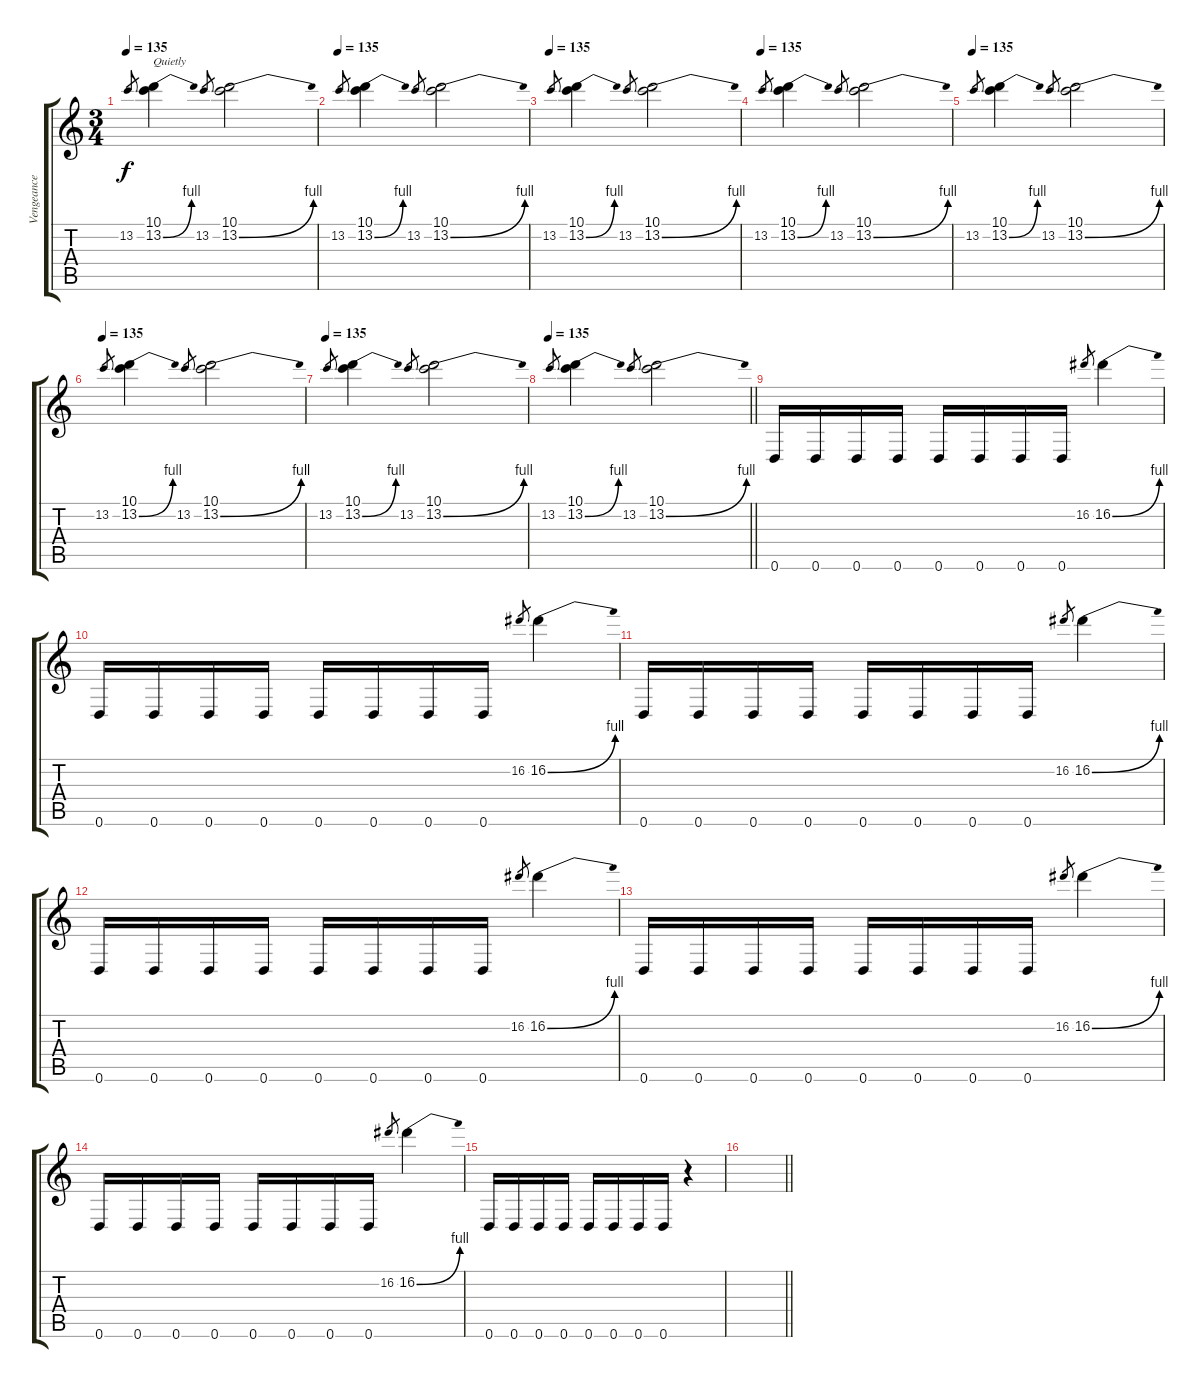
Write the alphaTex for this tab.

\track ("Vengeance" "Vengeance") {instrument distortionguitar}
\staff {score tabs}
\tuning (E4 B3 G3 D3 A2 D2) {hide}
\ts (3 4)
\tempo 135
\clef g2
\ks c
13.2.8{gr dy f} (10.1 13.2{be (bend 0 0 60 4)}).4{txt "Quietly" volume 8} 13.2.8{gr} (10.1 13.2{be (bend 0 0 60 4)}).2 |
\tempo 135
13.2.8{gr} (10.1 13.2{be (bend 0 0 60 4)}).4 13.2.8{gr} (10.1 13.2{be (bend 0 0 60 4)}).2 |
\tempo 135
13.2.8{gr} (10.1 13.2{be (bend 0 0 60 4)}).4 13.2.8{gr} (10.1 13.2{be (bend 0 0 60 4)}).2 |
\tempo 135
13.2.8{gr} (10.1 13.2{be (bend 0 0 60 4)}).4 13.2.8{gr} (10.1 13.2{be (bend 0 0 60 4)}).2 |
\tempo 135
13.2.8{gr} (10.1 13.2{be (bend 0 0 60 4)}).4 13.2.8{gr} (10.1 13.2{be (bend 0 0 60 4)}).2 |
\tempo 135
13.2.8{gr} (10.1 13.2{be (bend 0 0 60 4)}).4 13.2.8{gr} (10.1 13.2{be (bend 0 0 60 4)}).2 |
\tempo 135
13.2.8{gr} (10.1 13.2{be (bend 0 0 60 4)}).4 13.2.8{gr} (10.1 13.2{be (bend 0 0 60 4)}).2 |
\tempo 135
\barLineRight lightlight
13.2.8{gr} (10.1 13.2{be (bend 0 0 60 4)}).4 13.2.8{gr} (10.1 13.2{be (bend 0 0 60 4)}).2 |
0.6.16{volume 13} 0.6.16 0.6.16 0.6.16 0.6.16 0.6.16 0.6.16 0.6.16 16.2.8{gr} 16.2{be (bend 0 0 60 4)}.4 |
0.6.16 0.6.16 0.6.16 0.6.16 0.6.16 0.6.16 0.6.16 0.6.16 16.2.8{gr} 16.2{be (bend 0 0 60 4)}.4 |
0.6.16 0.6.16 0.6.16 0.6.16 0.6.16 0.6.16 0.6.16 0.6.16 16.2.8{gr} 16.2{be (bend 0 0 60 4)}.4 |
0.6.16 0.6.16 0.6.16 0.6.16 0.6.16 0.6.16 0.6.16 0.6.16 16.2.8{gr} 16.2{be (bend 0 0 60 4)}.4 |
0.6.16 0.6.16 0.6.16 0.6.16 0.6.16 0.6.16 0.6.16 0.6.16 16.2.8{gr} 16.2{be (bend 0 0 60 4)}.4 |
0.6.16 0.6.16 0.6.16 0.6.16 0.6.16 0.6.16 0.6.16 0.6.16 16.2.8{gr} 16.2{be (bend 0 0 60 4)}.4 |
0.6.16 0.6.16 0.6.16 0.6.16 0.6.16 0.6.16 0.6.16 0.6.16 r.4 |
\barLineRight lightlight
